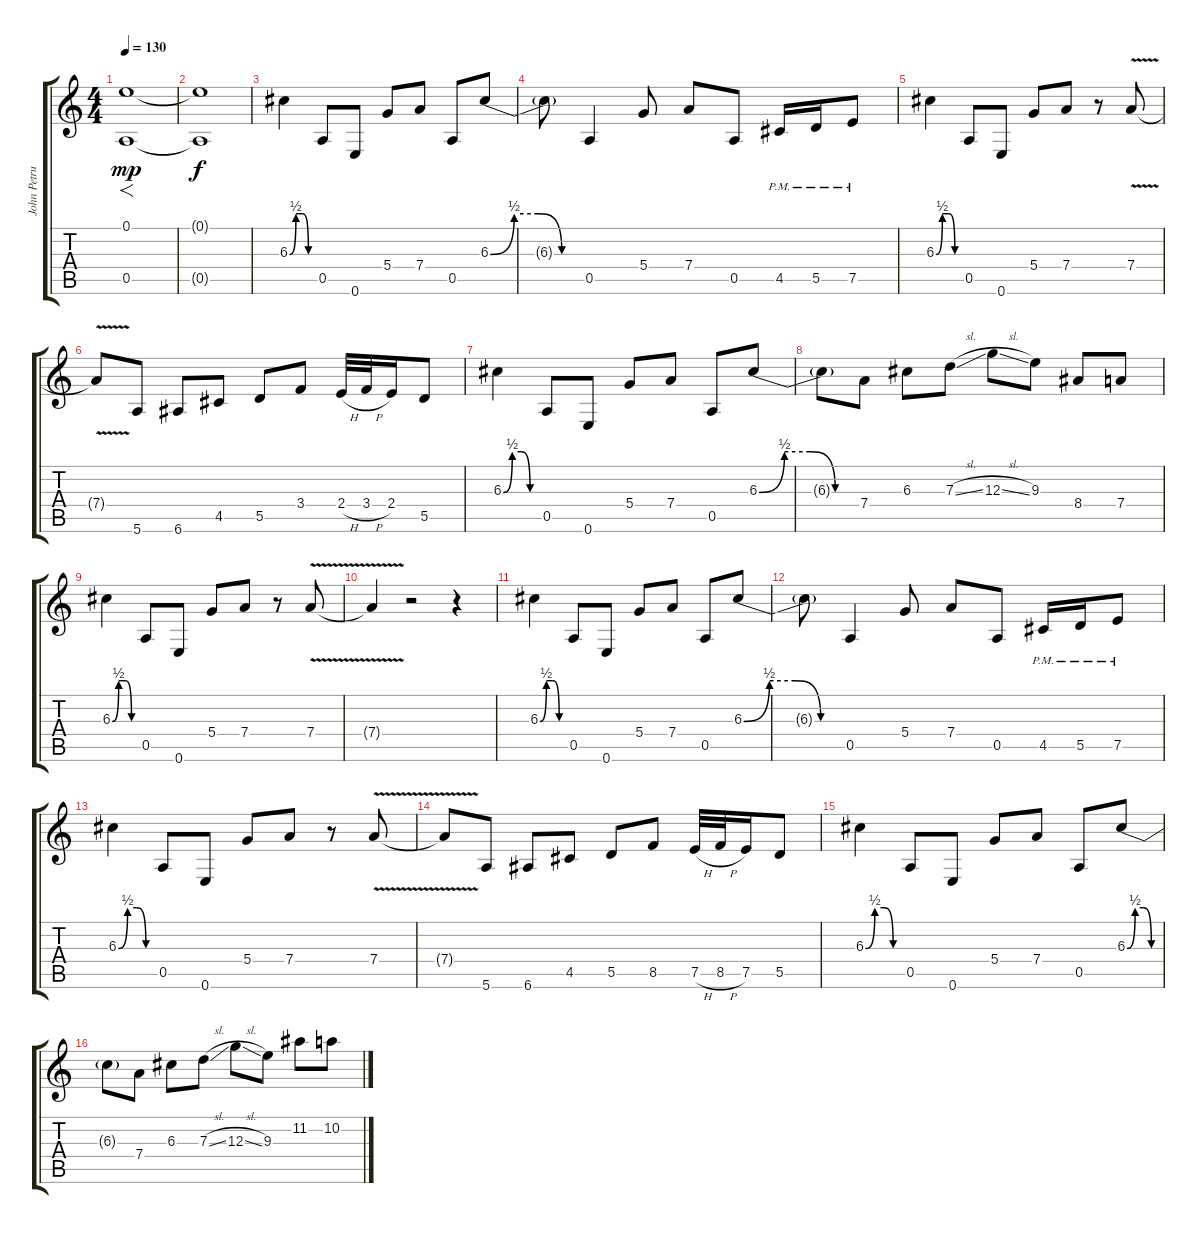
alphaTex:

\track ("John Petrucci" "John Petru") {instrument distortionguitar}
\staff {score tabs}
\tuning (E4 B3 G3 D3 A2 E2) {hide}
\ts (4 4)
\tempo 130
\clef g2
\ks c
(0.1 0.5).1{f dy mp volume 10 instrument distortionguitar} |
(0.1{t} 0.5{t}).1{dy f} |
6.3{be (custom 0 0 15 2 30 2 45 0 60 0)}.4 0.5.8 0.6.8 5.4.8 7.4.8 0.5.8 6.3{be (custom 0 0 15 2 30 2 45 0 60 0)}.8 |
6.3{t}.8 0.5.4 5.4.8 7.4.8 0.5.8 4.5{pm}.16 5.5{pm}.16 7.5{pm}.8 |
6.3{be (custom 0 0 15 2 30 2 45 0 60 0)}.4 0.5.8 0.6.8 5.4.8 7.4.8 r.8 7.4{v}.8 |
7.4{t}.8 5.6.8 6.6.8 4.5.8 5.5.8 3.4.8 2.4{h}.32 3.4{h}.32 2.4.16 5.5.8 |
6.3{be (custom 0 0 15 2 30 2 45 0 60 0)}.4 0.5.8 0.6.8 5.4.8 7.4.8 0.5.8 6.3{be (custom 0 0 15 2 30 2 45 0 60 0)}.8 |
6.3{t}.8 7.4.8 6.3.8 7.3{sl}.8 12.3{sl}.8 9.3.8 8.4.8 7.4.8 |
6.3{be (custom 0 0 15 2 30 2 45 0 60 0)}.4 0.5.8 0.6.8 5.4.8 7.4.8 r.8 7.4{v}.8 |
7.4{t}.4 r.2 r.4 |
6.3{be (custom 0 0 15 2 30 2 45 0 60 0)}.4{volume 14} 0.5.8 0.6.8 5.4.8 7.4.8 0.5.8 6.3{be (custom 0 0 15 2 30 2 45 0 60 0)}.8 |
6.3{t}.8 0.5.4 5.4.8 7.4.8 0.5.8 4.5{pm}.16 5.5{pm}.16 7.5{pm}.8 |
6.3{be (custom 0 0 15 2 30 2 45 0 60 0)}.4 0.5.8 0.6.8 5.4.8 7.4.8 r.8 7.4{v}.8 |
7.4{t}.8 5.6.8 6.6.8 4.5.8 5.5.8 8.5.8 7.5{h}.32 8.5{h}.32 7.5.16 5.5.8 |
6.3{be (custom 0 0 15 2 30 2 45 0 60 0)}.4 0.5.8 0.6.8 5.4.8 7.4.8 0.5.8 6.3{be (custom 0 0 15 2 30 2 45 0 60 0)}.8 |
6.3{t}.8 7.4.8 6.3.8 7.3{sl}.8 12.3{sl}.8 9.3.8 11.2.8 10.2.8
